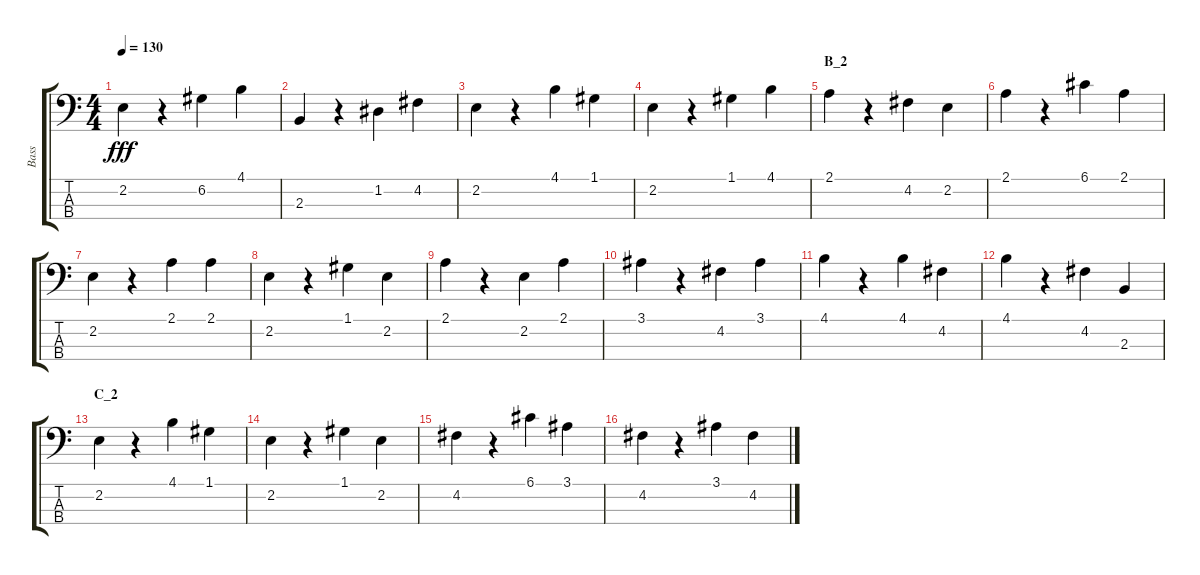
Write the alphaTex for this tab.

\track ("Bass" "Bass") {instrument acousticbass}
\staff {score tabs}
\tuning (G2 D2 A1 E1) {hide}
\ts (4 4)
\tempo 130
\clef f4
\ks c
2.2.4{dy fff} r.4 6.2.4 4.1.4 |
2.3.4 r.4 1.2.4 4.2.4 |
2.2.4 r.4 4.1.4 1.1.4 |
2.2.4 r.4 1.1.4 4.1.4 |
\section ("" "B_2")
2.1.4 r.4 4.2.4 2.2.4 |
2.1.4 r.4 6.1.4 2.1.4 |
2.2.4 r.4 2.1.4 2.1.4 |
2.2.4 r.4 1.1.4 2.2.4 |
2.1.4 r.4 2.2.4 2.1.4 |
3.1.4 r.4 4.2.4 3.1.4 |
4.1.4 r.4 4.1.4 4.2.4 |
4.1.4 r.4 4.2.4 2.3.4 |
\section ("" "C_2")
2.2.4 r.4 4.1.4 1.1.4 |
2.2.4 r.4 1.1.4 2.2.4 |
4.2.4 r.4 6.1.4 3.1.4 |
4.2.4 r.4 3.1.4 4.2.4
